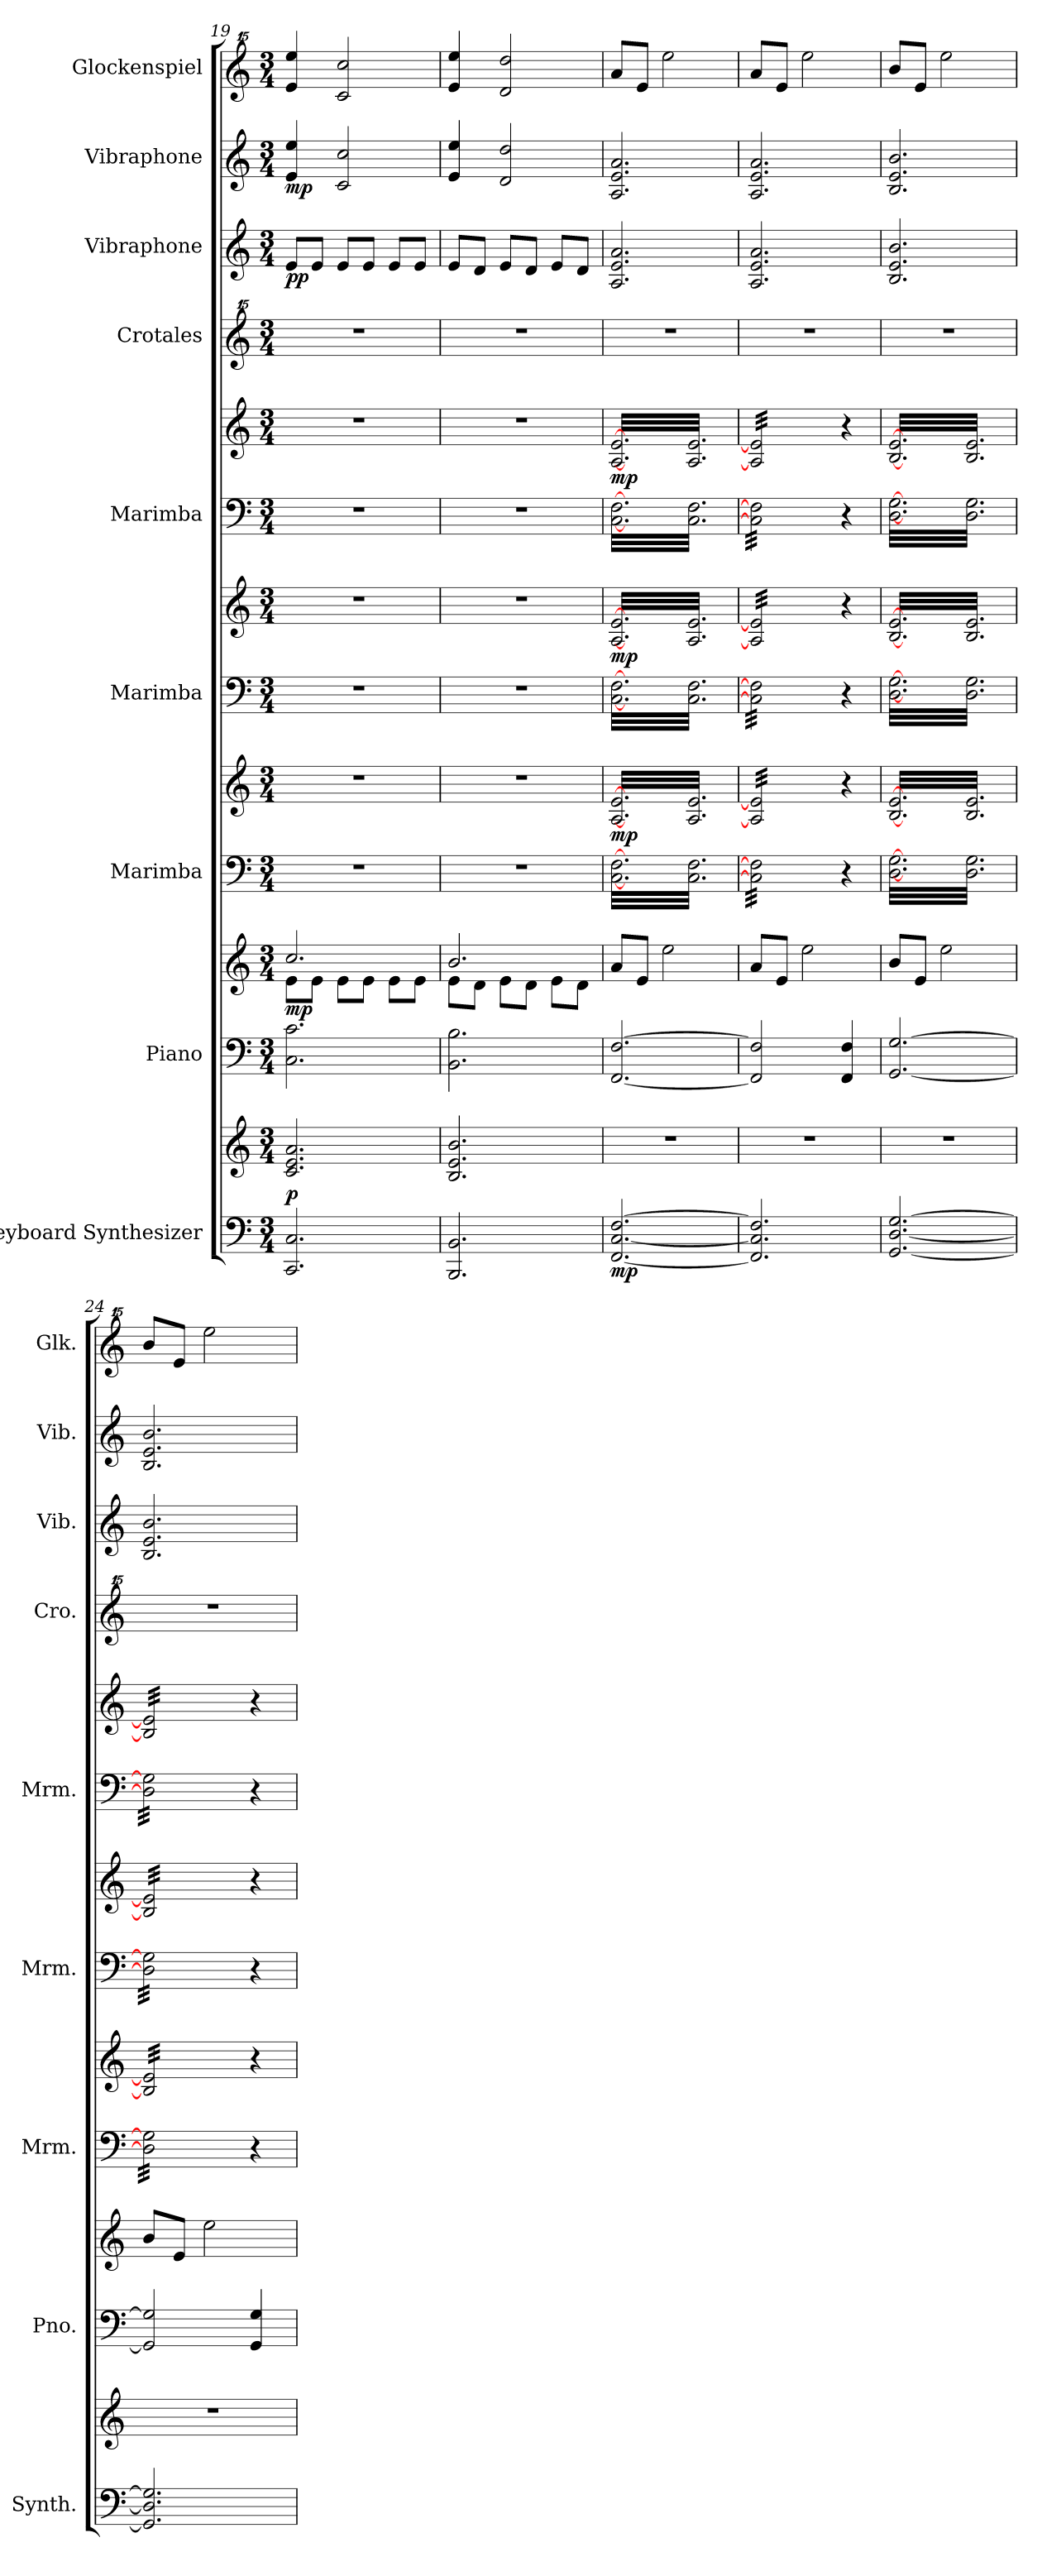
**kern	**kern	**dynam	**kern	**kern	**dynam	**kern	**kern	**dynam	**kern	**kern	**dynam	**kern	**kern	**dynam	**kern	**kern	**dynam	**kern	**dynam	**kern
*part9	*part9	*part9	*part8	*part8	*part8	*part7	*part7	*part7	*part6	*part6	*part6	*part5	*part5	*part5	*part4	*part3	*part3	*part2	*part2	*part1
*staff14	*staff13	*staff13/14	*staff12	*staff11	*staff11/12	*staff10	*staff9	*staff9/10	*staff8	*staff7	*staff7/8	*staff6	*staff5	*staff5/6	*staff4	*staff3	*staff3	*staff2	*staff2	*staff1
*I"Keyboard Synthesizer	*	*	*I"Piano	*	*	*I"Marimba	*	*	*I"Marimba	*	*	*I"Marimba	*	*	*I"Crotales	*I"Vibraphone	*	*I"Vibraphone	*	*I"Glockenspiel
*I'Synth.	*	*	*I'Pno.	*	*	*I'Mrm.	*	*	*I'Mrm.	*	*	*I'Mrm.	*	*	*I'Cro.	*I'Vib.	*	*I'Vib.	*	*I'Glk.
*clefF4	*clefG2	*	*clefF4	*clefG2	*	*clefF4	*clefG2	*	*clefF4	*clefG2	*	*clefF4	*clefG2	*	*clefG^^2	*clefG2	*	*clefG2	*	*clefG^^2
*k[]	*k[]	*	*k[]	*k[]	*	*k[]	*k[]	*	*k[]	*k[]	*	*k[]	*k[]	*	*k[]	*k[]	*	*k[]	*	*k[]
*C:	*C:	*	*C:	*C:	*	*C:	*C:	*	*C:	*C:	*	*C:	*C:	*	*C:	*C:	*	*C:	*	*C:
*M3/4	*M3/4	*	*M3/4	*M3/4	*	*M3/4	*M3/4	*	*M3/4	*M3/4	*	*M3/4	*M3/4	*	*M3/4	*M3/4	*	*M3/4	*	*M3/4
=19	=19	=19	=19	=19	=19	=19	=19	=19	=19	=19	=19	=19	=19	=19	=19	=19	=19	=19	=19	=19
*	*	*	*	*^	*	*	*	*	*	*	*	*	*	*	*	*	*	*	*	*
!	!	!LO:DY:a=2	!	!	!	!LO:DY:b	!	!	!	!	!	!	!	!	!	!	!	!LO:DY:b	!	!LO:DY:b	!
2.CC/ 2.C/	2.c/ 2.e/ 2.a/	p	2.C\ 2.c\	2.cc/	8e\L	mp	2.r	2.r	.	2.r	2.r	.	2.r	2.r	.	2.r	8e/L	pp	4e/ 4ee/	mp	4eee/ 4eeee/
.	.	.	.	.	8e\J	.	.	.	.	.	.	.	.	.	.	.	8e/J	.	.	.	.
.	.	.	.	.	8e\L	.	.	.	.	.	.	.	.	.	.	.	8e/L	.	2c/ 2cc/	.	2ccc/ 2cccc/
.	.	.	.	.	8e\J	.	.	.	.	.	.	.	.	.	.	.	8e/J	.	.	.	.
.	.	.	.	.	8e\L	.	.	.	.	.	.	.	.	.	.	.	8e/L	.	.	.	.
.	.	.	.	.	8e\J	.	.	.	.	.	.	.	.	.	.	.	8e/J	.	.	.	.
=20	=20	=20	=20	=20	=20	=20	=20	=20	=20	=20	=20	=20	=20	=20	=20	=20	=20	=20	=20	=20	=20
2.BBB/ 2.BB/	2.B/ 2.e/ 2.b/	.	2.BB\ 2.B\	2.b/	8e\L	.	2.r	2.r	.	2.r	2.r	.	2.r	2.r	.	2.r	8e/L	.	4e/ 4ee/	.	4eee/ 4eeee/
.	.	.	.	.	8d\J	.	.	.	.	.	.	.	.	.	.	.	8d/J	.	.	.	.
.	.	.	.	.	8e\L	.	.	.	.	.	.	.	.	.	.	.	8e/L	.	2d/ 2dd/	.	2ddd/ 2dddd/
.	.	.	.	.	8d\J	.	.	.	.	.	.	.	.	.	.	.	8d/J	.	.	.	.
.	.	.	.	.	8e\L	.	.	.	.	.	.	.	.	.	.	.	8e/L	.	.	.	.
.	.	.	.	.	8d\J	.	.	.	.	.	.	.	.	.	.	.	8d/J	.	.	.	.
=21	=21	=21	=21	=21	=21	=21	=21	=21	=21	=21	=21	=21	=21	=21	=21	=21	=21	=21	=21	=21	=21
!	!	!LO:DY:b=2	!	!	!	!	!	!	!LO:DY:a=2	!	!	!LO:DY:a=2	!	!	!LO:DY:a=2	!	!	!	!	!	!
*	*	*	*	*v	*v	*	*	*	*	*	*	*	*	*	*	*	*	*	*	*	*
*	*	*	*	*	*	*tremolo	*	*	*	*	*	*	*	*	*	*	*	*	*	*
*	*	*	*	*	*	*	*tremolo	*	*	*	*	*	*	*	*	*	*	*	*	*
*	*	*	*	*	*	*	*	*	*tremolo	*	*	*	*	*	*	*	*	*	*	*
*	*	*	*	*	*	*	*	*	*	*tremolo	*	*	*	*	*	*	*	*	*	*
*	*	*	*	*	*	*	*	*	*	*	*	*tremolo	*	*	*	*	*	*	*	*
*	*	*	*	*	*	*	*	*	*	*	*	*	*tremolo	*	*	*	*	*	*	*
[2.FF/ [2.C/ [2.F/	2.r	mp	[2.FF/ [2.F/	8a/L	.	[32C\ [32F\LLL	[32A/ [32e/LLL	mp	[32C\ [32F\LLL	[32A/ [32e/LLL	mp	[32C\ [32F\LLL	[32A/ [32e/LLL	mp	2.r	2.A/ 2.e/ 2.a/	.	2.A/ 2.e/ 2.a/	.	8aaa/L
.	.	.	.	.	.	32C\ 32F\	32A/ 32e/	.	32C\ 32F\	32A/ 32e/	.	32C\ 32F\	32A/ 32e/	.	.	.	.	.	.	.
.	.	.	.	.	.	32C\ 32F\	32A/ 32e/	.	32C\ 32F\	32A/ 32e/	.	32C\ 32F\	32A/ 32e/	.	.	.	.	.	.	.
.	.	.	.	.	.	32C\ 32F\	32A/ 32e/	.	32C\ 32F\	32A/ 32e/	.	32C\ 32F\	32A/ 32e/	.	.	.	.	.	.	.
.	.	.	.	8e/J	.	32C\ 32F\	32A/ 32e/	.	32C\ 32F\	32A/ 32e/	.	32C\ 32F\	32A/ 32e/	.	.	.	.	.	.	8eee/J
.	.	.	.	.	.	32C\ 32F\	32A/ 32e/	.	32C\ 32F\	32A/ 32e/	.	32C\ 32F\	32A/ 32e/	.	.	.	.	.	.	.
.	.	.	.	.	.	32C\ 32F\	32A/ 32e/	.	32C\ 32F\	32A/ 32e/	.	32C\ 32F\	32A/ 32e/	.	.	.	.	.	.	.
.	.	.	.	.	.	32C\ 32F\	32A/ 32e/	.	32C\ 32F\	32A/ 32e/	.	32C\ 32F\	32A/ 32e/	.	.	.	.	.	.	.
.	.	.	.	2ee\	.	32C\ 32F\	32A/ 32e/	.	32C\ 32F\	32A/ 32e/	.	32C\ 32F\	32A/ 32e/	.	.	.	.	.	.	2eeee\
.	.	.	.	.	.	32C\ 32F\	32A/ 32e/	.	32C\ 32F\	32A/ 32e/	.	32C\ 32F\	32A/ 32e/	.	.	.	.	.	.	.
.	.	.	.	.	.	32C\ 32F\	32A/ 32e/	.	32C\ 32F\	32A/ 32e/	.	32C\ 32F\	32A/ 32e/	.	.	.	.	.	.	.
.	.	.	.	.	.	32C\ 32F\	32A/ 32e/	.	32C\ 32F\	32A/ 32e/	.	32C\ 32F\	32A/ 32e/	.	.	.	.	.	.	.
.	.	.	.	.	.	32C\ 32F\	32A/ 32e/	.	32C\ 32F\	32A/ 32e/	.	32C\ 32F\	32A/ 32e/	.	.	.	.	.	.	.
.	.	.	.	.	.	32C\ 32F\	32A/ 32e/	.	32C\ 32F\	32A/ 32e/	.	32C\ 32F\	32A/ 32e/	.	.	.	.	.	.	.
.	.	.	.	.	.	32C\ 32F\	32A/ 32e/	.	32C\ 32F\	32A/ 32e/	.	32C\ 32F\	32A/ 32e/	.	.	.	.	.	.	.
.	.	.	.	.	.	32C\ 32F\	32A/ 32e/	.	32C\ 32F\	32A/ 32e/	.	32C\ 32F\	32A/ 32e/	.	.	.	.	.	.	.
.	.	.	.	.	.	32C\ 32F\	32A/ 32e/	.	32C\ 32F\	32A/ 32e/	.	32C\ 32F\	32A/ 32e/	.	.	.	.	.	.	.
.	.	.	.	.	.	32C\ 32F\	32A/ 32e/	.	32C\ 32F\	32A/ 32e/	.	32C\ 32F\	32A/ 32e/	.	.	.	.	.	.	.
.	.	.	.	.	.	32C\ 32F\	32A/ 32e/	.	32C\ 32F\	32A/ 32e/	.	32C\ 32F\	32A/ 32e/	.	.	.	.	.	.	.
.	.	.	.	.	.	32C\ 32F\	32A/ 32e/	.	32C\ 32F\	32A/ 32e/	.	32C\ 32F\	32A/ 32e/	.	.	.	.	.	.	.
.	.	.	.	.	.	32C\ 32F\	32A/ 32e/	.	32C\ 32F\	32A/ 32e/	.	32C\ 32F\	32A/ 32e/	.	.	.	.	.	.	.
.	.	.	.	.	.	32C\ 32F\	32A/ 32e/	.	32C\ 32F\	32A/ 32e/	.	32C\ 32F\	32A/ 32e/	.	.	.	.	.	.	.
.	.	.	.	.	.	32C\ 32F\	32A/ 32e/	.	32C\ 32F\	32A/ 32e/	.	32C\ 32F\	32A/ 32e/	.	.	.	.	.	.	.
.	.	.	.	.	.	32C\ 32F\JJJ	32A/ 32e/JJJ	.	32C\ 32F\JJJ	32A/ 32e/JJJ	.	32C\ 32F\JJJ	32A/ 32e/JJJ	.	.	.	.	.	.	.
=22	=22	=22	=22	=22	=22	=22	=22	=22	=22	=22	=22	=22	=22	=22	=22	=22	=22	=22	=22	=22
2.FF/] 2.C/] 2.F/]	2.r	.	2FF/] 2F/]	8a/L	.	32C\] 32F\]LLL	32A/] 32e/]LLL	.	32C\] 32F\]LLL	32A/] 32e/]LLL	.	32C\] 32F\]LLL	32A/] 32e/]LLL	.	2.r	2.A/ 2.e/ 2.a/	.	2.A/ 2.e/ 2.a/	.	8aaa/L
.	.	.	.	.	.	32C\ 32F\	32A/ 32e/	.	32C\ 32F\	32A/ 32e/	.	32C\ 32F\	32A/ 32e/	.	.	.	.	.	.	.
.	.	.	.	.	.	32C\ 32F\	32A/ 32e/	.	32C\ 32F\	32A/ 32e/	.	32C\ 32F\	32A/ 32e/	.	.	.	.	.	.	.
.	.	.	.	.	.	32C\ 32F\	32A/ 32e/	.	32C\ 32F\	32A/ 32e/	.	32C\ 32F\	32A/ 32e/	.	.	.	.	.	.	.
.	.	.	.	8e/J	.	32C\ 32F\	32A/ 32e/	.	32C\ 32F\	32A/ 32e/	.	32C\ 32F\	32A/ 32e/	.	.	.	.	.	.	8eee/J
.	.	.	.	.	.	32C\ 32F\	32A/ 32e/	.	32C\ 32F\	32A/ 32e/	.	32C\ 32F\	32A/ 32e/	.	.	.	.	.	.	.
.	.	.	.	.	.	32C\ 32F\	32A/ 32e/	.	32C\ 32F\	32A/ 32e/	.	32C\ 32F\	32A/ 32e/	.	.	.	.	.	.	.
.	.	.	.	.	.	32C\ 32F\	32A/ 32e/	.	32C\ 32F\	32A/ 32e/	.	32C\ 32F\	32A/ 32e/	.	.	.	.	.	.	.
.	.	.	.	2ee\	.	32C\ 32F\	32A/ 32e/	.	32C\ 32F\	32A/ 32e/	.	32C\ 32F\	32A/ 32e/	.	.	.	.	.	.	2eeee\
.	.	.	.	.	.	32C\ 32F\	32A/ 32e/	.	32C\ 32F\	32A/ 32e/	.	32C\ 32F\	32A/ 32e/	.	.	.	.	.	.	.
.	.	.	.	.	.	32C\ 32F\	32A/ 32e/	.	32C\ 32F\	32A/ 32e/	.	32C\ 32F\	32A/ 32e/	.	.	.	.	.	.	.
.	.	.	.	.	.	32C\ 32F\	32A/ 32e/	.	32C\ 32F\	32A/ 32e/	.	32C\ 32F\	32A/ 32e/	.	.	.	.	.	.	.
.	.	.	.	.	.	32C\ 32F\	32A/ 32e/	.	32C\ 32F\	32A/ 32e/	.	32C\ 32F\	32A/ 32e/	.	.	.	.	.	.	.
.	.	.	.	.	.	32C\ 32F\	32A/ 32e/	.	32C\ 32F\	32A/ 32e/	.	32C\ 32F\	32A/ 32e/	.	.	.	.	.	.	.
.	.	.	.	.	.	32C\ 32F\	32A/ 32e/	.	32C\ 32F\	32A/ 32e/	.	32C\ 32F\	32A/ 32e/	.	.	.	.	.	.	.
.	.	.	.	.	.	32C\ 32F\JJJ	32A/ 32e/JJJ	.	32C\ 32F\JJJ	32A/ 32e/JJJ	.	32C\ 32F\JJJ	32A/ 32e/JJJ	.	.	.	.	.	.	.
.	.	.	4FF/ 4F/	.	.	4r	4r	.	4r	4r	.	4r	4r	.	.	.	.	.	.	.
!!LO:PB:g=z
=23	=23	=23	=23	=23	=23	=23	=23	=23	=23	=23	=23	=23	=23	=23	=23	=23	=23	=23	=23	=23
[2.GG/ [2.D/ [2.G/	2.r	.	[2.GG/ [2.G/	8b/L	.	[32D\ [32G\LLL	[32B/ [32e/LLL	.	[32D\ [32G\LLL	[32B/ [32e/LLL	.	[32D\ [32G\LLL	[32B/ [32e/LLL	.	2.r	2.B/ 2.e/ 2.b/	.	2.B/ 2.e/ 2.b/	.	8bbb/L
.	.	.	.	.	.	32D\ 32G\	32B/ 32e/	.	32D\ 32G\	32B/ 32e/	.	32D\ 32G\	32B/ 32e/	.	.	.	.	.	.	.
.	.	.	.	.	.	32D\ 32G\	32B/ 32e/	.	32D\ 32G\	32B/ 32e/	.	32D\ 32G\	32B/ 32e/	.	.	.	.	.	.	.
.	.	.	.	.	.	32D\ 32G\	32B/ 32e/	.	32D\ 32G\	32B/ 32e/	.	32D\ 32G\	32B/ 32e/	.	.	.	.	.	.	.
.	.	.	.	8e/J	.	32D\ 32G\	32B/ 32e/	.	32D\ 32G\	32B/ 32e/	.	32D\ 32G\	32B/ 32e/	.	.	.	.	.	.	8eee/J
.	.	.	.	.	.	32D\ 32G\	32B/ 32e/	.	32D\ 32G\	32B/ 32e/	.	32D\ 32G\	32B/ 32e/	.	.	.	.	.	.	.
.	.	.	.	.	.	32D\ 32G\	32B/ 32e/	.	32D\ 32G\	32B/ 32e/	.	32D\ 32G\	32B/ 32e/	.	.	.	.	.	.	.
.	.	.	.	.	.	32D\ 32G\	32B/ 32e/	.	32D\ 32G\	32B/ 32e/	.	32D\ 32G\	32B/ 32e/	.	.	.	.	.	.	.
.	.	.	.	2ee\	.	32D\ 32G\	32B/ 32e/	.	32D\ 32G\	32B/ 32e/	.	32D\ 32G\	32B/ 32e/	.	.	.	.	.	.	2eeee\
.	.	.	.	.	.	32D\ 32G\	32B/ 32e/	.	32D\ 32G\	32B/ 32e/	.	32D\ 32G\	32B/ 32e/	.	.	.	.	.	.	.
.	.	.	.	.	.	32D\ 32G\	32B/ 32e/	.	32D\ 32G\	32B/ 32e/	.	32D\ 32G\	32B/ 32e/	.	.	.	.	.	.	.
.	.	.	.	.	.	32D\ 32G\	32B/ 32e/	.	32D\ 32G\	32B/ 32e/	.	32D\ 32G\	32B/ 32e/	.	.	.	.	.	.	.
.	.	.	.	.	.	32D\ 32G\	32B/ 32e/	.	32D\ 32G\	32B/ 32e/	.	32D\ 32G\	32B/ 32e/	.	.	.	.	.	.	.
.	.	.	.	.	.	32D\ 32G\	32B/ 32e/	.	32D\ 32G\	32B/ 32e/	.	32D\ 32G\	32B/ 32e/	.	.	.	.	.	.	.
.	.	.	.	.	.	32D\ 32G\	32B/ 32e/	.	32D\ 32G\	32B/ 32e/	.	32D\ 32G\	32B/ 32e/	.	.	.	.	.	.	.
.	.	.	.	.	.	32D\ 32G\	32B/ 32e/	.	32D\ 32G\	32B/ 32e/	.	32D\ 32G\	32B/ 32e/	.	.	.	.	.	.	.
.	.	.	.	.	.	32D\ 32G\	32B/ 32e/	.	32D\ 32G\	32B/ 32e/	.	32D\ 32G\	32B/ 32e/	.	.	.	.	.	.	.
.	.	.	.	.	.	32D\ 32G\	32B/ 32e/	.	32D\ 32G\	32B/ 32e/	.	32D\ 32G\	32B/ 32e/	.	.	.	.	.	.	.
.	.	.	.	.	.	32D\ 32G\	32B/ 32e/	.	32D\ 32G\	32B/ 32e/	.	32D\ 32G\	32B/ 32e/	.	.	.	.	.	.	.
.	.	.	.	.	.	32D\ 32G\	32B/ 32e/	.	32D\ 32G\	32B/ 32e/	.	32D\ 32G\	32B/ 32e/	.	.	.	.	.	.	.
.	.	.	.	.	.	32D\ 32G\	32B/ 32e/	.	32D\ 32G\	32B/ 32e/	.	32D\ 32G\	32B/ 32e/	.	.	.	.	.	.	.
.	.	.	.	.	.	32D\ 32G\	32B/ 32e/	.	32D\ 32G\	32B/ 32e/	.	32D\ 32G\	32B/ 32e/	.	.	.	.	.	.	.
.	.	.	.	.	.	32D\ 32G\	32B/ 32e/	.	32D\ 32G\	32B/ 32e/	.	32D\ 32G\	32B/ 32e/	.	.	.	.	.	.	.
.	.	.	.	.	.	32D\ 32G\JJJ	32B/ 32e/JJJ	.	32D\ 32G\JJJ	32B/ 32e/JJJ	.	32D\ 32G\JJJ	32B/ 32e/JJJ	.	.	.	.	.	.	.
=24	=24	=24	=24	=24	=24	=24	=24	=24	=24	=24	=24	=24	=24	=24	=24	=24	=24	=24	=24	=24
2.GG/] 2.D/] 2.G/]	2.r	.	2GG/] 2G/]	8b/L	.	32D\] 32G\]LLL	32B/] 32e/]LLL	.	32D\] 32G\]LLL	32B/] 32e/]LLL	.	32D\] 32G\]LLL	32B/] 32e/]LLL	.	2.r	2.B/ 2.e/ 2.b/	.	2.B/ 2.e/ 2.b/	.	8bbb/L
.	.	.	.	.	.	32D\ 32G\	32B/ 32e/	.	32D\ 32G\	32B/ 32e/	.	32D\ 32G\	32B/ 32e/	.	.	.	.	.	.	.
.	.	.	.	.	.	32D\ 32G\	32B/ 32e/	.	32D\ 32G\	32B/ 32e/	.	32D\ 32G\	32B/ 32e/	.	.	.	.	.	.	.
.	.	.	.	.	.	32D\ 32G\	32B/ 32e/	.	32D\ 32G\	32B/ 32e/	.	32D\ 32G\	32B/ 32e/	.	.	.	.	.	.	.
.	.	.	.	8e/J	.	32D\ 32G\	32B/ 32e/	.	32D\ 32G\	32B/ 32e/	.	32D\ 32G\	32B/ 32e/	.	.	.	.	.	.	8eee/J
.	.	.	.	.	.	32D\ 32G\	32B/ 32e/	.	32D\ 32G\	32B/ 32e/	.	32D\ 32G\	32B/ 32e/	.	.	.	.	.	.	.
.	.	.	.	.	.	32D\ 32G\	32B/ 32e/	.	32D\ 32G\	32B/ 32e/	.	32D\ 32G\	32B/ 32e/	.	.	.	.	.	.	.
.	.	.	.	.	.	32D\ 32G\	32B/ 32e/	.	32D\ 32G\	32B/ 32e/	.	32D\ 32G\	32B/ 32e/	.	.	.	.	.	.	.
.	.	.	.	2ee\	.	32D\ 32G\	32B/ 32e/	.	32D\ 32G\	32B/ 32e/	.	32D\ 32G\	32B/ 32e/	.	.	.	.	.	.	2eeee\
.	.	.	.	.	.	32D\ 32G\	32B/ 32e/	.	32D\ 32G\	32B/ 32e/	.	32D\ 32G\	32B/ 32e/	.	.	.	.	.	.	.
.	.	.	.	.	.	32D\ 32G\	32B/ 32e/	.	32D\ 32G\	32B/ 32e/	.	32D\ 32G\	32B/ 32e/	.	.	.	.	.	.	.
.	.	.	.	.	.	32D\ 32G\	32B/ 32e/	.	32D\ 32G\	32B/ 32e/	.	32D\ 32G\	32B/ 32e/	.	.	.	.	.	.	.
.	.	.	.	.	.	32D\ 32G\	32B/ 32e/	.	32D\ 32G\	32B/ 32e/	.	32D\ 32G\	32B/ 32e/	.	.	.	.	.	.	.
.	.	.	.	.	.	32D\ 32G\	32B/ 32e/	.	32D\ 32G\	32B/ 32e/	.	32D\ 32G\	32B/ 32e/	.	.	.	.	.	.	.
.	.	.	.	.	.	32D\ 32G\	32B/ 32e/	.	32D\ 32G\	32B/ 32e/	.	32D\ 32G\	32B/ 32e/	.	.	.	.	.	.	.
.	.	.	.	.	.	32D\ 32G\JJJ	32B/ 32e/JJJ	.	32D\ 32G\JJJ	32B/ 32e/JJJ	.	32D\ 32G\JJJ	32B/ 32e/JJJ	.	.	.	.	.	.	.
*	*	*	*	*	*	*	*	*	*	*	*	*	*Xtremolo	*	*	*	*	*	*	*
*	*	*	*	*	*	*	*	*	*	*	*	*Xtremolo	*	*	*	*	*	*	*	*
*	*	*	*	*	*	*	*	*	*	*Xtremolo	*	*	*	*	*	*	*	*	*	*
*	*	*	*	*	*	*	*	*	*Xtremolo	*	*	*	*	*	*	*	*	*	*	*
*	*	*	*	*	*	*	*Xtremolo	*	*	*	*	*	*	*	*	*	*	*	*	*
*	*	*	*	*	*	*Xtremolo	*	*	*	*	*	*	*	*	*	*	*	*	*	*
.	.	.	4GG/ 4G/	.	.	4r	4r	.	4r	4r	.	4r	4r	.	.	.	.	.	.	.
=	=	=	=	=	=	=	=	=	=	=	=	=	=	=	=	=	=	=	=	=
*-	*-	*-	*-	*-	*-	*-	*-	*-	*-	*-	*-	*-	*-	*-	*-	*-	*-	*-	*-	*-
